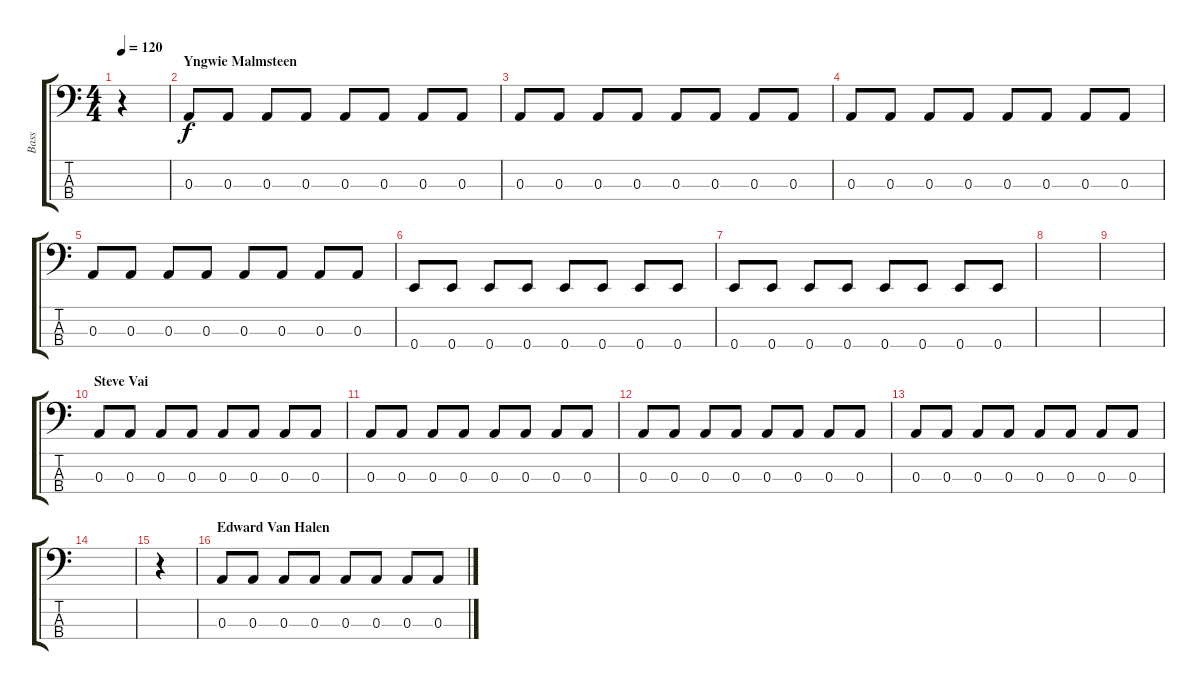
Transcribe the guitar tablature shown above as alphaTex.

\track ("Bass" "Bass") {instrument electricbassfinger}
\staff {score tabs}
\tuning (G2 D2 A1 E1) {hide}
\ts (4 4)
\tempo 120
\clef f4
\ks c
r.4{dy f} |
\section ("" "Yngwie Malmsteen")
0.3.8 0.3.8 0.3.8 0.3.8 0.3.8 0.3.8 0.3.8 0.3.8 |
0.3.8 0.3.8 0.3.8 0.3.8 0.3.8 0.3.8 0.3.8 0.3.8 |
0.3.8 0.3.8 0.3.8 0.3.8 0.3.8 0.3.8 0.3.8 0.3.8 |
0.3.8 0.3.8 0.3.8 0.3.8 0.3.8 0.3.8 0.3.8 0.3.8 |
0.4.8 0.4.8 0.4.8 0.4.8 0.4.8 0.4.8 0.4.8 0.4.8 |
0.4.8 0.4.8 0.4.8 0.4.8 0.4.8 0.4.8 0.4.8 0.4.8 |
|
|
\section ("" "Steve Vai")
0.3.8 0.3.8 0.3.8 0.3.8 0.3.8 0.3.8 0.3.8 0.3.8 |
0.3.8 0.3.8 0.3.8 0.3.8 0.3.8 0.3.8 0.3.8 0.3.8 |
0.3.8 0.3.8 0.3.8 0.3.8 0.3.8 0.3.8 0.3.8 0.3.8 |
0.3.8 0.3.8 0.3.8 0.3.8 0.3.8 0.3.8 0.3.8 0.3.8 |
|
r.4 |
\section ("" "Edward Van Halen")
0.3.8 0.3.8 0.3.8 0.3.8 0.3.8 0.3.8 0.3.8 0.3.8
